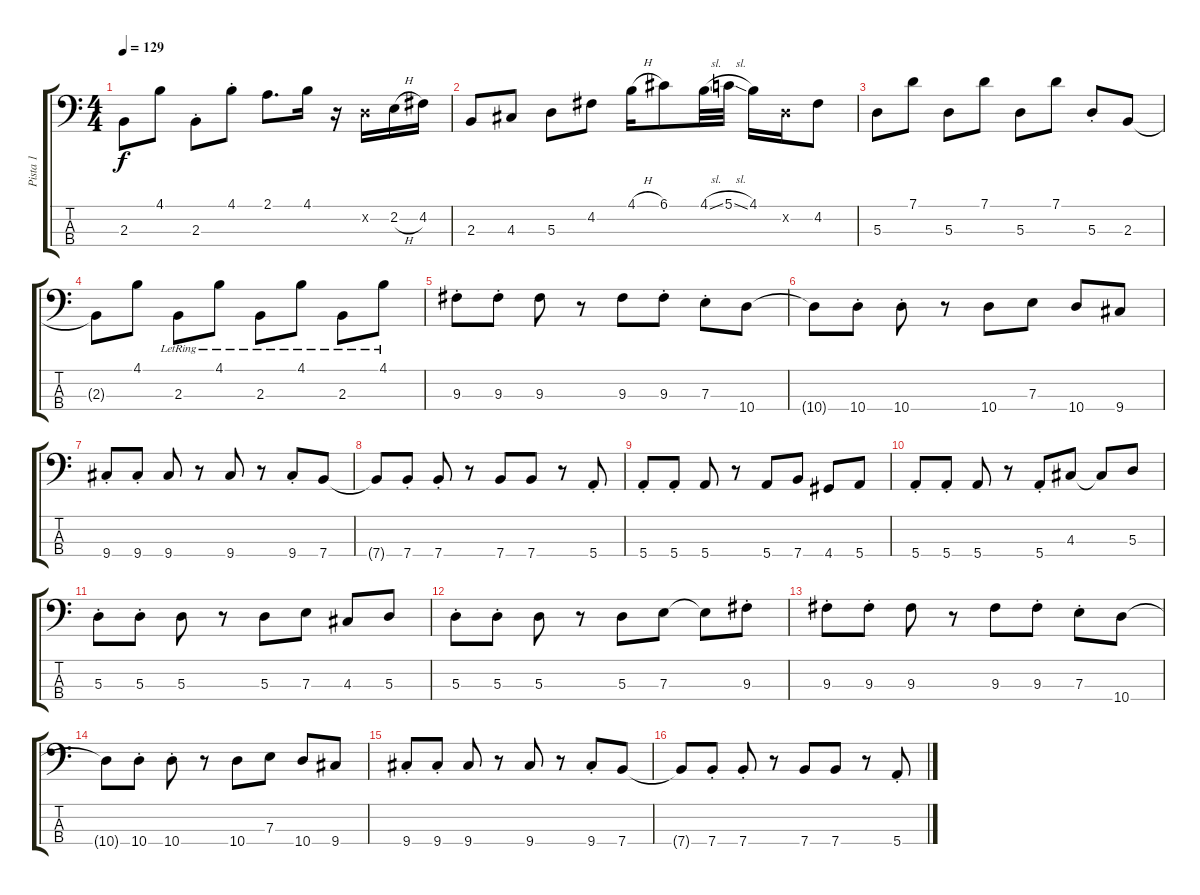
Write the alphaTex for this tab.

\track ("Pista 1" "Pista 1") {instrument electricbassfinger}
\staff {score tabs}
\tuning (G2 D2 A1 E1) {hide}
\ts (4 4)
\tempo 129
\clef f4
\ks c
2.3.8{dy f} 4.1.8 2.3{st}.8 4.1{st}.8 2.1.8{d} 4.1.16 r.16 0.2{x}.16 2.2{h}.16 4.2.16 |
2.3.8 4.3.8 5.3.8 4.2.8 4.1{h}.16 6.1.8 4.1{sl}.32 5.1{sl}.32 4.1.16 0.2{x}.16 4.2.8 |
5.3.8 7.1.8 5.3.8 7.1.8 5.3.8 7.1.8 5.3{st}.8 2.3.8 |
2.3{t}.8 4.1.8 2.3{lr}.8 4.1{lr}.8 2.3{lr}.8 4.1{lr}.8 2.3{lr}.8 4.1{lr}.8 |
9.3{st}.8 9.3{st}.8 9.3.8 r.8 9.3.8 9.3{st}.8 7.3{st}.8 10.4.8 |
10.4{t}.8 10.4{st}.8 10.4{st}.8 r.8 10.4.8 7.3.8 10.4.8 9.4.8 |
9.4{st}.8 9.4{st}.8 9.4.8 r.8 9.4.8 r.8 9.4{st}.8 7.4.8 |
7.4{t}.8 7.4{st}.8 7.4{st}.8 r.8 7.4.8 7.4.8 r.8 5.4{st}.8 |
5.4{st}.8 5.4{st}.8 5.4.8 r.8 5.4.8 7.4.8 4.4.8 5.4.8 |
5.4{st}.8 5.4{st}.8 5.4.8 r.8 5.4{st}.8 4.3.8 4.3{t}.8 5.3.8 |
5.3{st}.8 5.3{st}.8 5.3.8 r.8 5.3.8 7.3.8 4.3.8 5.3.8 |
5.3{st}.8 5.3{st}.8 5.3.8 r.8 5.3.8 7.3.8 7.3{t}.8 9.3{st}.8 |
9.3{st}.8 9.3{st}.8 9.3.8 r.8 9.3.8 9.3{st}.8 7.3{st}.8 10.4.8 |
10.4{t}.8 10.4{st}.8 10.4{st}.8 r.8 10.4.8 7.3.8 10.4.8 9.4.8 |
9.4{st}.8 9.4{st}.8 9.4.8 r.8 9.4.8 r.8 9.4{st}.8 7.4.8 |
7.4{t}.8 7.4{st}.8 7.4{st}.8 r.8 7.4.8 7.4.8 r.8 5.4{st}.8
